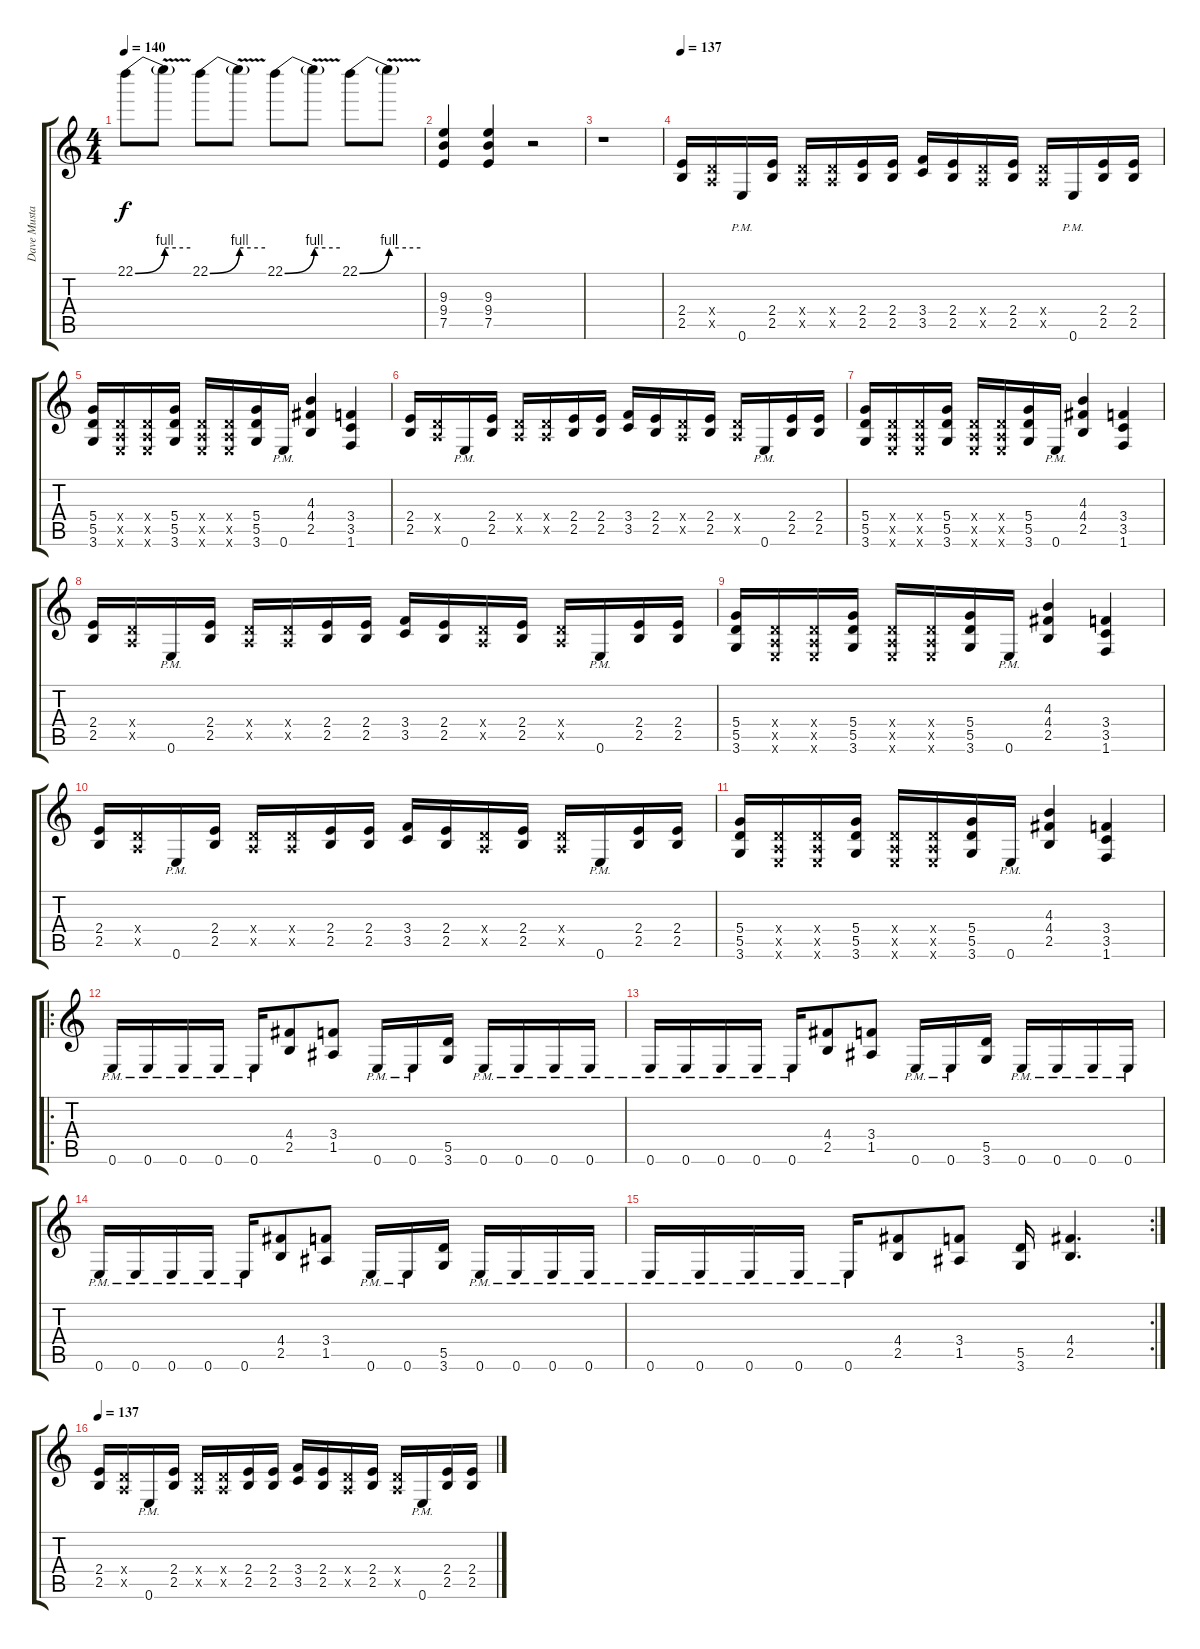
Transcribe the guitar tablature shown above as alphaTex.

\track ("Dave Mustaine" "Dave Musta") {instrument distortionguitar}
\staff {score tabs}
\tuning (E4 B3 G3 D3 A2 E2) {hide}
\ts (4 4)
\tempo 140
\clef g2
\ks c
22.1{be (bend 0 0 60 4)}.8{dy f} 22.1{be (hold 0 4 60 4) v t}.8 22.1{be (bend 0 0 60 4)}.8 22.1{be (hold 0 4 60 4) v t}.8 22.1{be (bend 0 0 60 4)}.8 22.1{be (hold 0 4 60 4) v t}.8 22.1{be (bend 0 0 60 4)}.8 22.1{be (hold 0 4 60 4) v t}.8 |
(9.3 9.4 7.5).4{volume 8} (9.3 9.4 7.5).4 r.2 |
r.1 |
\tempo 137
(2.4 2.5).16 (0.4{x} 0.5{x}).16 0.6{pm}.16 (2.4 2.5).16 (0.4{x} 0.5{x}).16 (0.4{x} 0.5{x}).16 (2.4 2.5).16 (2.4 2.5).16 (3.4 3.5).16 (2.4 2.5).16 (0.4{x} 0.5{x}).16 (2.4 2.5).16 (0.4{x} 0.5{x}).16 0.6{pm}.16 (2.4 2.5).16 (2.4 2.5).16 |
(5.4 5.5 3.6).16 (0.4{x} 0.5{x} 0.6{x}).16 (0.4{x} 0.5{x} 0.6{x}).16 (5.4 5.5 3.6).16 (0.4{x} 0.5{x} 0.6{x}).16 (0.4{x} 0.5{x} 0.6{x}).16 (5.4 5.5 3.6).16 0.6{pm}.16 (4.3 4.4 2.5).4 (3.4 3.5 1.6).4 |
(2.4 2.5).16 (0.4{x} 0.5{x}).16 0.6{pm}.16 (2.4 2.5).16 (0.4{x} 0.5{x}).16 (0.4{x} 0.5{x}).16 (2.4 2.5).16 (2.4 2.5).16 (3.4 3.5).16 (2.4 2.5).16 (0.4{x} 0.5{x}).16 (2.4 2.5).16 (0.4{x} 0.5{x}).16 0.6{pm}.16 (2.4 2.5).16 (2.4 2.5).16 |
(5.4 5.5 3.6).16 (0.4{x} 0.5{x} 0.6{x}).16 (0.4{x} 0.5{x} 0.6{x}).16 (5.4 5.5 3.6).16 (0.4{x} 0.5{x} 0.6{x}).16 (0.4{x} 0.5{x} 0.6{x}).16 (5.4 5.5 3.6).16 0.6{pm}.16 (4.3 4.4 2.5).4 (3.4 3.5 1.6).4 |
(2.4 2.5).16 (0.4{x} 0.5{x}).16 0.6{pm}.16 (2.4 2.5).16 (0.4{x} 0.5{x}).16 (0.4{x} 0.5{x}).16 (2.4 2.5).16 (2.4 2.5).16 (3.4 3.5).16 (2.4 2.5).16 (0.4{x} 0.5{x}).16 (2.4 2.5).16 (0.4{x} 0.5{x}).16 0.6{pm}.16 (2.4 2.5).16 (2.4 2.5).16 |
(5.4 5.5 3.6).16 (0.4{x} 0.5{x} 0.6{x}).16 (0.4{x} 0.5{x} 0.6{x}).16 (5.4 5.5 3.6).16 (0.4{x} 0.5{x} 0.6{x}).16 (0.4{x} 0.5{x} 0.6{x}).16 (5.4 5.5 3.6).16 0.6{pm}.16 (4.3 4.4 2.5).4 (3.4 3.5 1.6).4 |
(2.4 2.5).16 (0.4{x} 0.5{x}).16 0.6{pm}.16 (2.4 2.5).16 (0.4{x} 0.5{x}).16 (0.4{x} 0.5{x}).16 (2.4 2.5).16 (2.4 2.5).16 (3.4 3.5).16 (2.4 2.5).16 (0.4{x} 0.5{x}).16 (2.4 2.5).16 (0.4{x} 0.5{x}).16 0.6{pm}.16 (2.4 2.5).16 (2.4 2.5).16 |
(5.4 5.5 3.6).16 (0.4{x} 0.5{x} 0.6{x}).16 (0.4{x} 0.5{x} 0.6{x}).16 (5.4 5.5 3.6).16 (0.4{x} 0.5{x} 0.6{x}).16 (0.4{x} 0.5{x} 0.6{x}).16 (5.4 5.5 3.6).16 0.6{pm}.16 (4.3 4.4 2.5).4 (3.4 3.5 1.6).4 |
\ro
0.6{pm}.16 0.6{pm}.16 0.6{pm}.16 0.6{pm}.16 0.6{pm}.16 (4.4 2.5).8 (3.4 1.5).8 0.6{pm}.16 0.6{pm}.16 (5.5 3.6).16 0.6{pm}.16 0.6{pm}.16 0.6{pm}.16 0.6{pm}.16 |
0.6{pm}.16 0.6{pm}.16 0.6{pm}.16 0.6{pm}.16 0.6{pm}.16 (4.4 2.5).8 (3.4 1.5).8 0.6{pm}.16 0.6{pm}.16 (5.5 3.6).16 0.6{pm}.16 0.6{pm}.16 0.6{pm}.16 0.6{pm}.16 |
0.6{pm}.16 0.6{pm}.16 0.6{pm}.16 0.6{pm}.16 0.6{pm}.16 (4.4 2.5).8 (3.4 1.5).8 0.6{pm}.16 0.6{pm}.16 (5.5 3.6).16 0.6{pm}.16 0.6{pm}.16 0.6{pm}.16 0.6{pm}.16 |
\rc 2
0.6{pm}.16 0.6{pm}.16 0.6{pm}.16 0.6{pm}.16 0.6{pm}.16 (4.4 2.5).8 (3.4 1.5).8 (5.5 3.6).16 (4.4 2.5).4{d} |
\tempo 137
(2.4 2.5).16 (0.4{x} 0.5{x}).16 0.6{pm}.16 (2.4 2.5).16 (0.4{x} 0.5{x}).16 (0.4{x} 0.5{x}).16 (2.4 2.5).16 (2.4 2.5).16 (3.4 3.5).16 (2.4 2.5).16 (0.4{x} 0.5{x}).16 (2.4 2.5).16 (0.4{x} 0.5{x}).16 0.6{pm}.16 (2.4 2.5).16 (2.4 2.5).16
